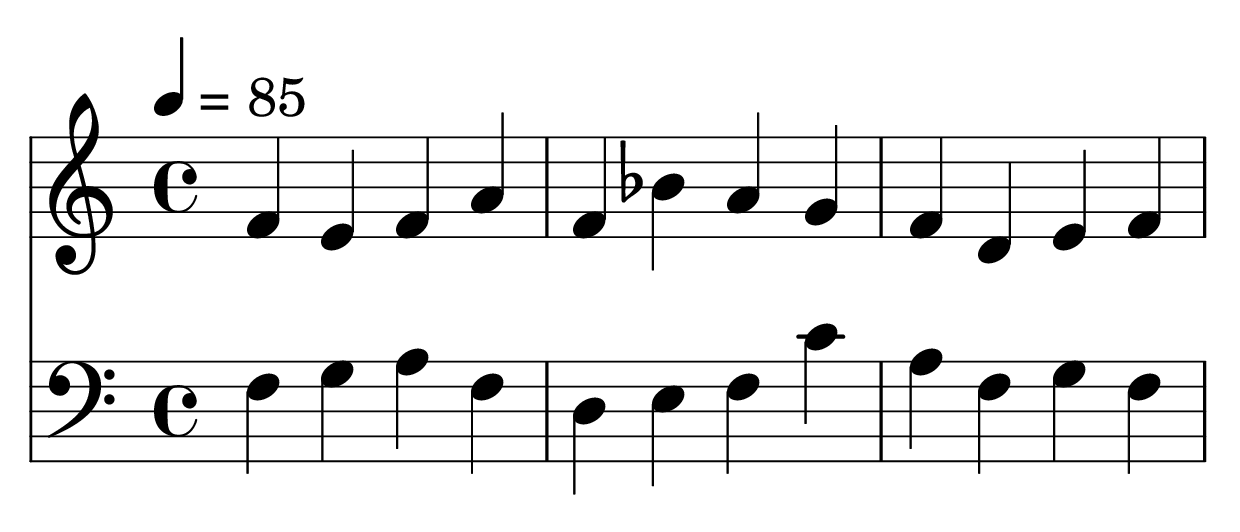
\version "2.24.1"

\include "page.ly"

global = {
  \time  4/4
  \tempo 4 = 85
}

\parallelMusic voiceUpper, voiceLower {
  f4  e   f   a   |   % attempt 0
  f4  g   a   f   |   % cantus firmus

  f4  bes a   g   |   % attempt 0
  d4  e   f   c'  |   % cantus firmus

  f4  d   e   f   |   % attempt 0
  a4  f   g   f   |   % cantus firmus
}

\score {
  <<
    \new Staff \with { midiInstrument = "oboe" } {
      \global
      \clef treble
      \relative c' \voiceUpper
    }
    \new Staff \with { midiInstrument = "cello" } {
      \global
      \clef bass
      \relative c \voiceLower
    }
  >>
  \layout { }
  \midi { }
}
